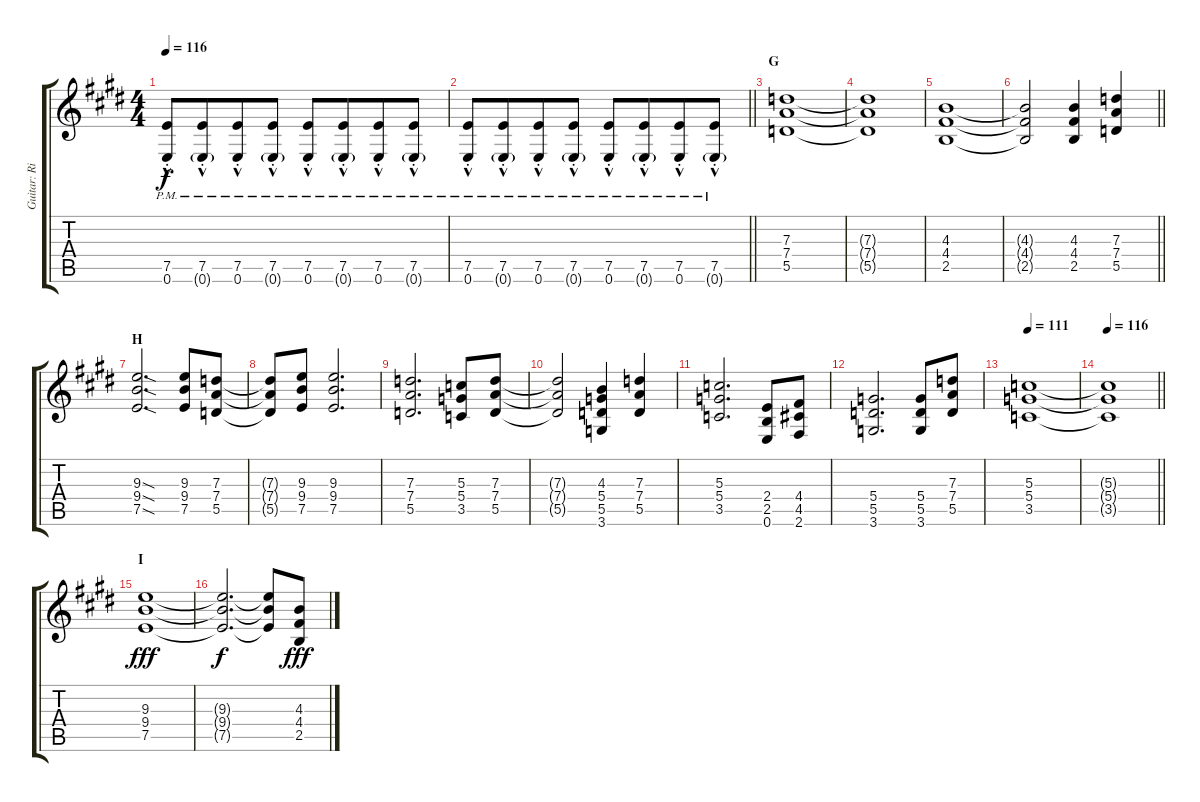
\track ("Guitar: Rik" "Guitar: Ri") {instrument distortionguitar}
\staff {score tabs}
\tuning (E4 B3 G3 D3 A2 E2) {hide}
\ts (4 4)
\tempo 116
\clef g2
\ks e
(7.5{hac pm st} 0.6{pm st}).8{dy f} (7.5{hac pm st} 0.6{g pm st}).8{beam merge} (7.5{hac pm st} 0.6{pm st}).8 (7.5{hac pm st} 0.6{g pm st}).8 (7.5{hac pm st} 0.6{pm st}).8 (7.5{hac pm st} 0.6{g pm st}).8{beam merge} (7.5{hac pm st} 0.6{pm st}).8 (7.5{hac pm st} 0.6{g pm st}).8 |
\barLineRight lightlight
(7.5{hac pm st} 0.6{pm st}).8 (7.5{hac pm st} 0.6{g pm st}).8{beam merge} (7.5{hac pm st} 0.6{pm st}).8 (7.5{hac pm st} 0.6{g pm st}).8 (7.5{hac pm st} 0.6{pm st}).8 (7.5{hac pm st} 0.6{g pm st}).8{beam merge} (7.5{hac pm st} 0.6{pm st}).8 (7.5{hac pm st} 0.6{g pm st}).8 |
\section ("" "G")
(7.3 7.4 5.5).1 |
(7.3{t} 7.4{t} 5.5{t}).1 |
(4.3 4.4 2.5).1 |
\barLineRight lightlight
(4.3{t} 4.4{t} 2.5{t}).2 (4.3 4.4 2.5).4 (7.3 7.4 5.5).4 |
\section ("" "H")
(9.3{sod} 9.4{sod} 7.5{sod}).2{d} (9.3 9.4 7.5).8 (7.3 7.4 5.5).8 |
(7.3{t} 7.4{t} 5.5{t}).8 (9.3 9.4 7.5).8 (9.3 9.4 7.5).2{d} |
(7.3 7.4 5.5).2{d} (5.3 5.4 3.5).8 (7.3 7.4 5.5).8 |
(7.3{t} 7.4{t} 5.5{t}).2 (4.3 5.4 5.5 3.6).4 (7.3 7.4 5.5).4 |
(5.3 5.4 3.5).2{d} (2.4 2.5 0.6).8 (4.4 4.5 2.6).8 |
(5.4 5.5 3.6).2{d} (5.4 5.5 3.6).8 (7.3 7.4 5.5).8 |
\tempo 111
(5.3 5.4 3.5).1 |
\tempo 116
\barLineRight lightlight
(5.3{t} 5.4{t} 3.5{t}).1 |
\section ("" "I")
(9.3 9.4 7.5).1{dy fff} |
(9.3{t} 9.4{t} 7.5{t}).2{d dy f} (9.3{t} 9.4{t} 7.5{t}).8 (4.3 4.4 2.5).8{dy fff}
